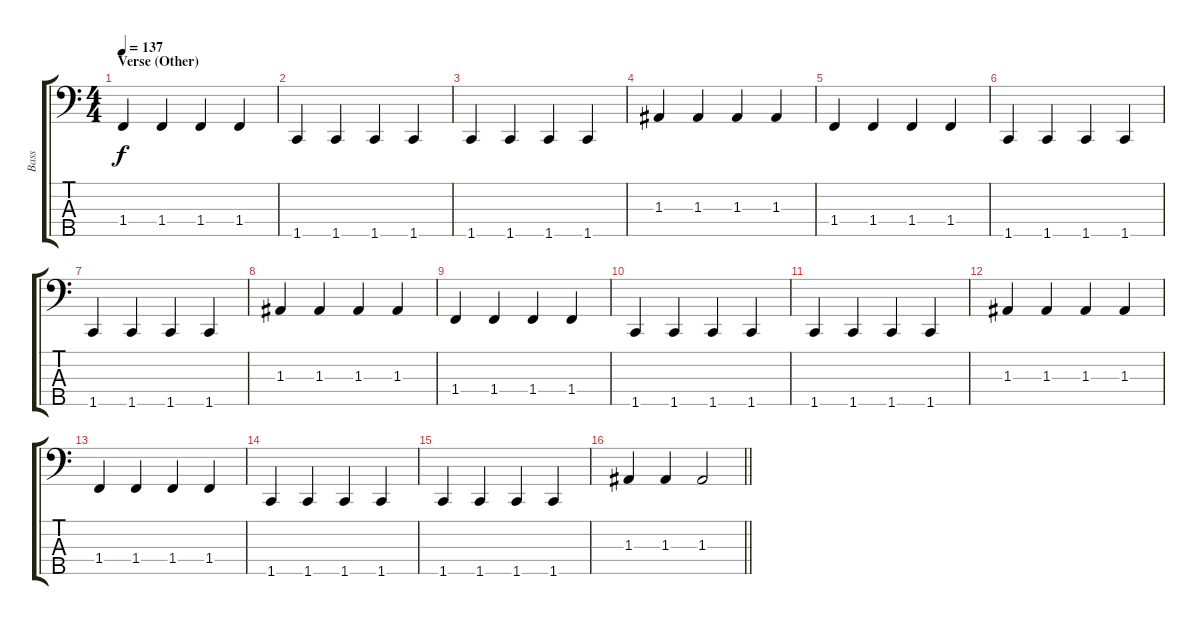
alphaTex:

\track ("Bass" "Bass") {instrument electricbassfinger}
\staff {score tabs}
\tuning (G2 D2 A1 E1 B0) {hide}
\ts (4 4)
\section ("" "Verse (Other) ")
\tempo 137
\clef f4
\ks c
1.4.4{dy f} 1.4.4 1.4.4 1.4.4 |
1.5.4 1.5.4 1.5.4 1.5.4 |
1.5.4 1.5.4 1.5.4 1.5.4 |
1.3.4 1.3.4 1.3.4 1.3.4 |
1.4.4 1.4.4 1.4.4 1.4.4 |
1.5.4 1.5.4 1.5.4 1.5.4 |
1.5.4 1.5.4 1.5.4 1.5.4 |
1.3.4 1.3.4 1.3.4 1.3.4 |
1.4.4 1.4.4 1.4.4 1.4.4 |
1.5.4 1.5.4 1.5.4 1.5.4 |
1.5.4 1.5.4 1.5.4 1.5.4 |
1.3.4 1.3.4 1.3.4 1.3.4 |
1.4.4 1.4.4 1.4.4 1.4.4 |
1.5.4 1.5.4 1.5.4 1.5.4 |
1.5.4 1.5.4 1.5.4 1.5.4 |
\barLineRight lightlight
1.3.4 1.3.4 1.3.2
